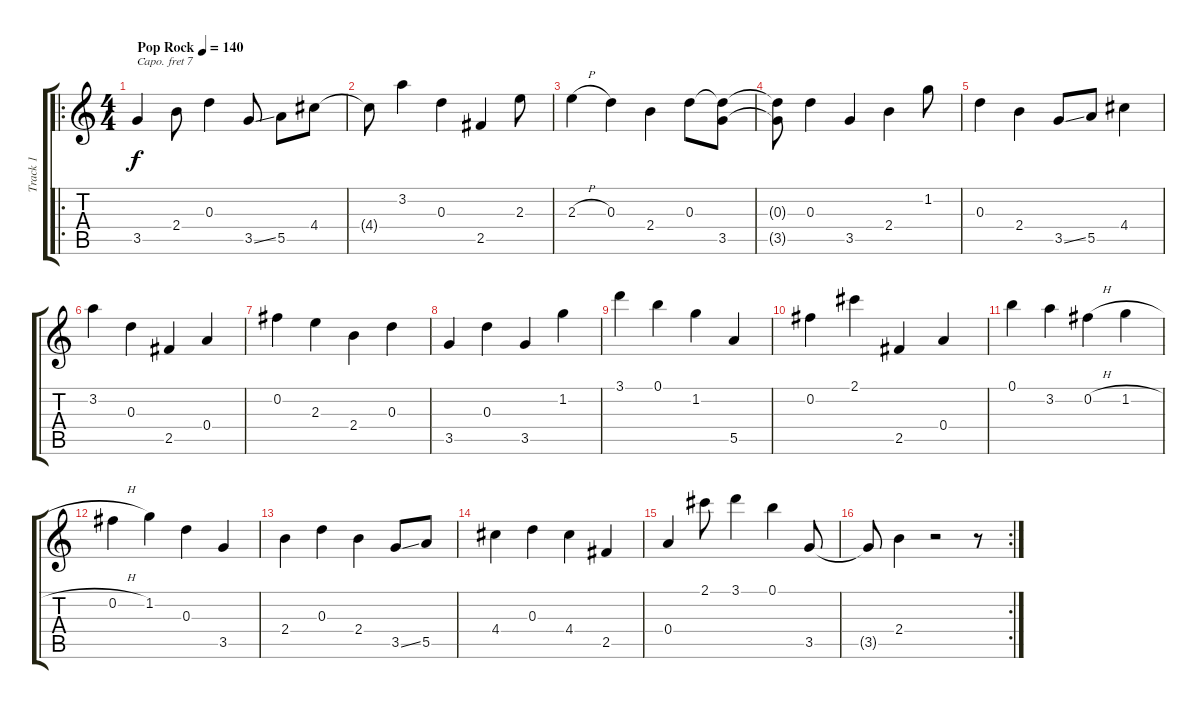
\track ("Track 1" "Track 1") {instrument electricguitarclean}
\staff {score tabs}
\capo 7
\tuning (E4 B3 G3 D3 A2 E2) {hide}
\ro
\ts (4 4)
\tempo (140 "Pop Rock")
\clef g2
\ks c
3.5.4{dy f instrument electricguitarclean} 2.4.8 0.3.4 3.5{ss}.8 5.5.8 4.4.8 |
4.4{t}.8 3.2.4 0.3.4 2.5.4 2.3.8 |
2.3{h}.4 0.3.4 2.4.4 0.3.8 (0.3{t} 3.5).8 |
(0.3{t} 3.5{t}).8 0.3.4 3.5.4 2.4.4 1.2.8 |
0.3.4 2.4.4 3.5{ss}.8 5.5.8 4.4.4 |
3.2.4 0.3.4 2.5.4 0.4.4 |
0.2.4 2.3.4 2.4.4 0.3.4 |
3.5.4 0.3.4 3.5.4 1.2.4 |
3.1.4 0.1.4 1.2.4 5.5.4 |
0.2.4 2.1.4 2.5.4 0.4.4 |
0.1.4 3.2.4 0.2{h}.4 1.2{h}.4 |
0.2{h}.4 1.2.4 0.3.4 3.5.4 |
2.4.4 0.3.4 2.4.4 3.5{ss}.8 5.5.8 |
4.4.4 0.3.4 4.4.4 2.5.4 |
0.4.4 2.1.8 3.1.4 0.1.4 3.5.8 |
\rc 2
3.5{t}.8 2.4.4 r.2 r.8
